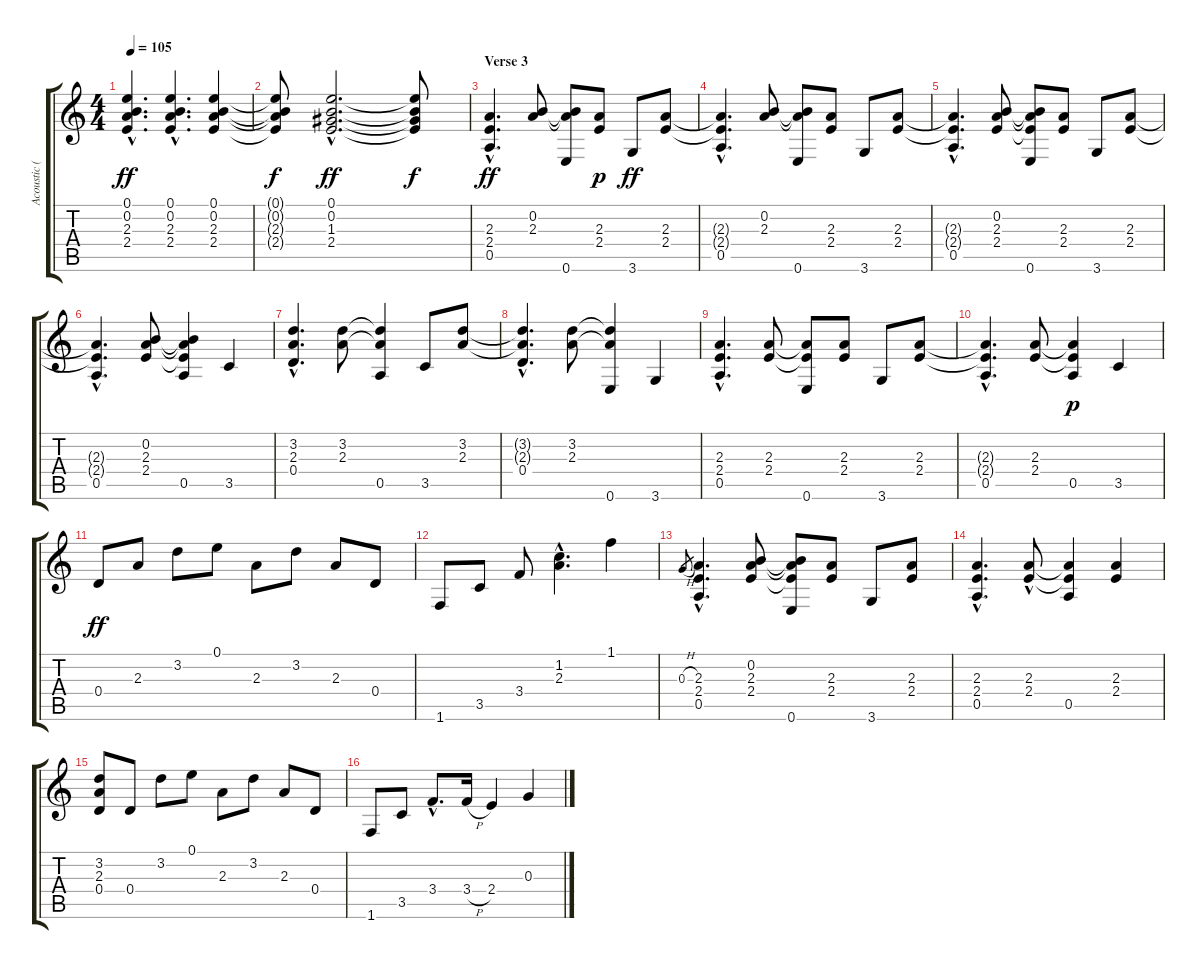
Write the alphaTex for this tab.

\track ("Acoustic (Rhythm)" "Acoustic (") {instrument acousticguitarsteel}
\staff {score tabs}
\tuning (E4 B3 G3 D3 A2 E2) {hide}
\ts (4 4)
\tempo 105
\clef g2
\ks c
(0.1{hac} 0.2{hac} 2.3{hac} 2.4{hac}).4{d dy ff} (0.1{hac} 0.2{hac} 2.3{hac} 2.4{hac}).4{d} (0.1 0.2 2.3 2.4).4 |
(0.1{t} 0.2{t} 2.3{t} 2.4{t}).8{dy f} (0.1{hac} 0.2{hac} 1.3{hac} 2.4{hac}).2{d dy ff} (0.1{t} 0.2{t} 1.3{t} 2.4{t}).8{dy f} |
\section ("" "Verse 3")
(2.3{hac} 2.4{hac} 0.5).4{d dy ff} (0.2 2.3).8 (0.2{t} 2.3{t} 0.6).8 (2.3 2.4).8{dy p} 3.6.8{dy ff} (2.3 2.4).8 |
(2.3{hac t} 2.4{hac t} 0.5).4{d} (0.2 2.3).8 (0.2{t} 2.3{t} 0.6).8 (2.3 2.4).8 3.6.8 (2.3 2.4).8 |
(2.3{hac t} 2.4{hac t} 0.5).4{d} (0.2 2.3 2.4).8 (0.2{t} 2.3{t} 2.4{t} 0.6).8 (2.3 2.4).8 3.6.8 (2.3 2.4).8 |
(2.3{hac t} 2.4{hac t} 0.5).4{d} (0.2 2.3 2.4).8 (0.2{t} 2.3{t} 2.4{t} 0.5).4 3.5.4 |
(3.2{hac} 2.3{hac} 0.4).4{d} (3.2 2.3).8 (3.2{t} 2.3{t} 0.5).4 3.5.8 (3.2 2.3).8 |
(3.2{hac t} 2.3{hac t} 0.4).4{d} (3.2 2.3).8 (3.2{t} 2.3{t} 0.6).4 3.6.4 |
(2.3{hac} 2.4{hac} 0.5).4{d} (2.3 2.4).8 (2.3{t} 2.4{t} 0.6).8 (2.3 2.4).8 3.6.8 (2.3 2.4).8 |
(2.3{hac t} 2.4{hac t} 0.5).4{d} (2.3 2.4).8 (2.3{t} 2.4{t} 0.5).4{dy p} 3.5.4 |
0.4.8{dy ff} 2.3.8 3.2.8 0.1.8 2.3.8 3.2.8 2.3.8 0.4.8 |
1.6.8 3.5.8 3.4.8 (1.2{hac} 2.3{hac}).4{d} 1.1.4 |
0.3{h}.8{gr} (2.3{hac} 2.4{hac} 0.5{hac}).4{d} (0.2 2.3 2.4).8 (0.2{t} 2.3{t} 2.4{t} 0.6).8 (2.3 2.4).8 3.6.8 (2.3 2.4).8 |
(2.3{hac} 2.4{hac} 0.5).4{d} (2.3{hac} 2.4{hac}).8 (2.3{t} 2.4{t} 0.5).4 (2.3 2.4).4 |
(3.2 2.3 0.4).8 0.4.8 3.2.8 0.1.8 2.3.8 3.2.8 2.3.8 0.4.8 |
1.6.8 3.5.8 3.4{hac}.8{d} 3.4{h}.16 2.4.4 0.3.4
